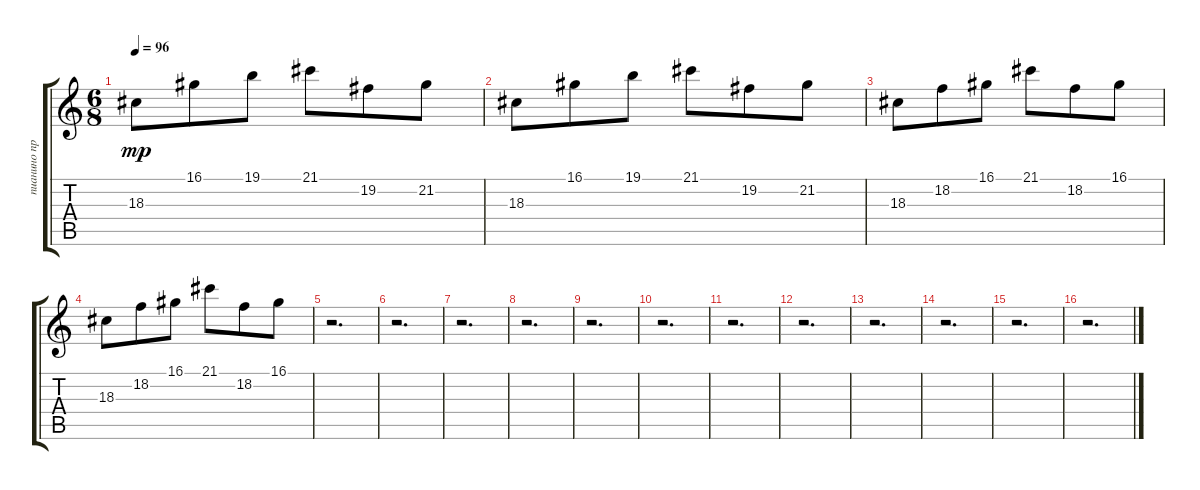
\track ("пианино правая рука" "пианино пр") {instrument orchestralharp}
\staff {score tabs}
\tuning (E4 B3 G3 D3 A2 E2) {hide}
\ts (6 8)
\tempo 96
\clef g2
\ks c
18.3.8{dy mp} 16.1.8 19.1.8 21.1.8 19.2.8 21.2.8 |
18.3.8 16.1.8 19.1.8 21.1.8 19.2.8 21.2.8 |
18.3.8 18.2.8 16.1.8 21.1.8 18.2.8 16.1.8 |
18.3.8 18.2.8 16.1.8 21.1.8 18.2.8 16.1.8 |
r.2{d} |
r.2{d} |
r.2{d} |
r.2{d} |
r.2{d} |
r.2{d} |
r.2{d} |
r.2{d} |
r.2{d} |
r.2{d} |
r.2{d} |
r.2{d}
